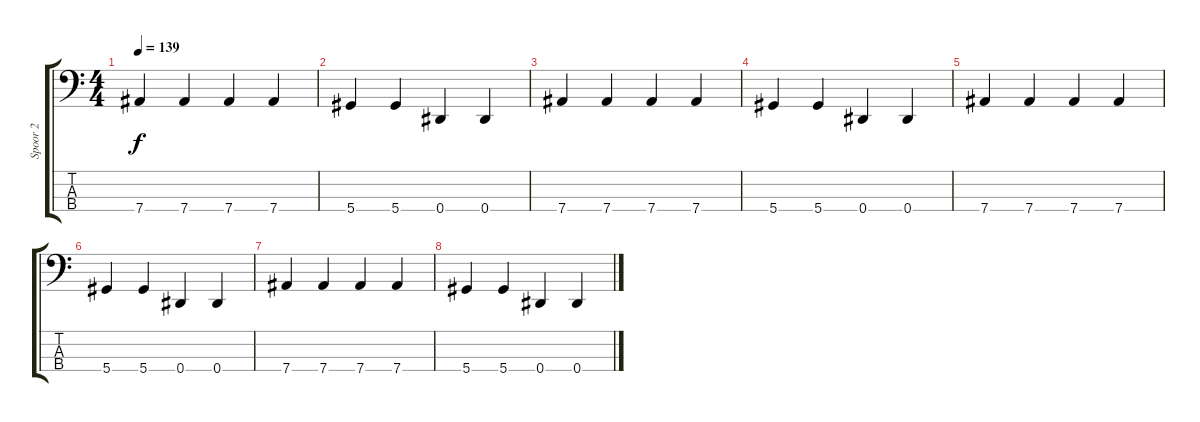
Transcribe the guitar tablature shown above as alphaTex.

\track ("Spoor 2" "Spoor 2") {instrument electricbassfinger}
\staff {score tabs}
\tuning (G2 D2 A1 Eb1) {hide}
\ts (4 4)
\tempo 139
\clef f4
\ks c
7.4.4{dy f} 7.4.4 7.4.4 7.4.4 |
5.4.4 5.4.4 0.4.4 0.4.4 |
7.4.4 7.4.4 7.4.4 7.4.4 |
5.4.4 5.4.4 0.4.4 0.4.4 |
7.4.4 7.4.4 7.4.4 7.4.4 |
5.4.4 5.4.4 0.4.4 0.4.4 |
7.4.4 7.4.4 7.4.4 7.4.4 |
5.4.4 5.4.4 0.4.4 0.4.4
